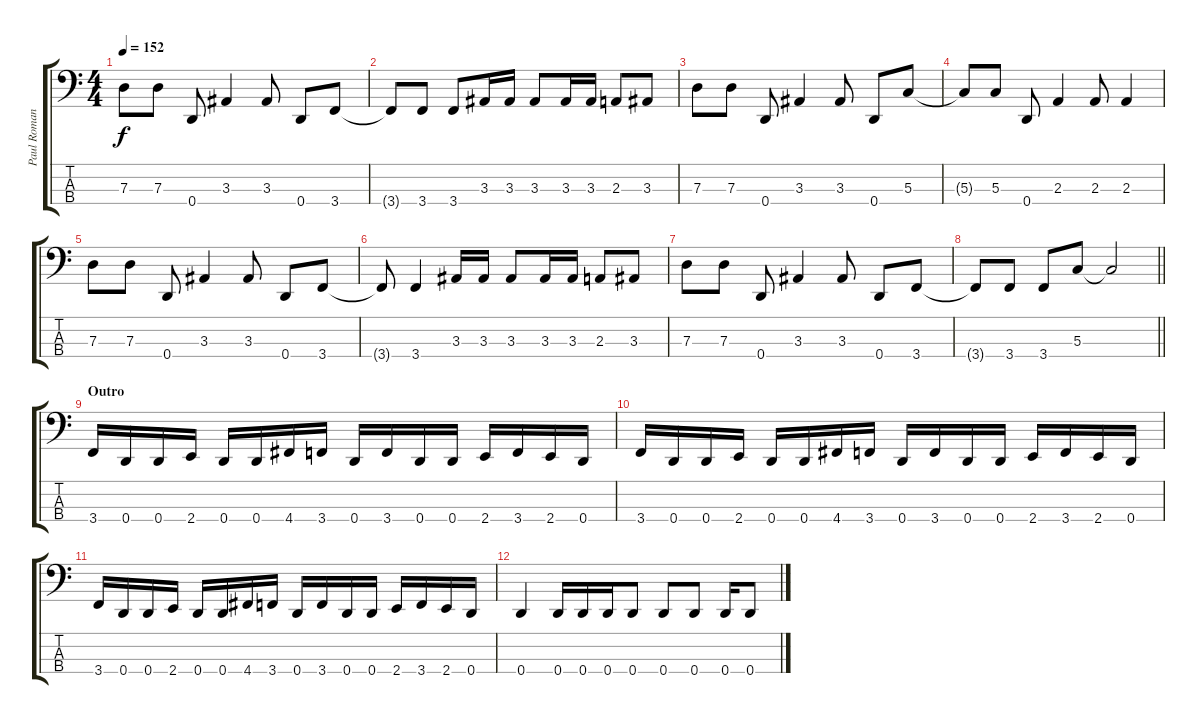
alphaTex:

\track ("Paul Romanko" "Paul Roman") {instrument electricbasspick}
\staff {score tabs}
\tuning (F2 C2 G1 D1) {hide}
\ts (4 4)
\tempo 152
\clef f4
\ks c
7.3.8{dy f} 7.3.8 0.4.8 3.3.4 3.3.8 0.4.8 3.4.8 |
3.4{t}.8 3.4.8 3.4.8 3.3.16 3.3.16 3.3.8 3.3.16 3.3.16 2.3.8 3.3.8 |
7.3.8 7.3.8 0.4.8 3.3.4 3.3.8 0.4.8 5.3.8 |
5.3{t}.8 5.3.8 0.4.8 2.3.4 2.3.8 2.3.4 |
7.3.8 7.3.8 0.4.8 3.3.4 3.3.8 0.4.8 3.4.8 |
3.4{t}.8 3.4.4 3.3.16 3.3.16 3.3.8 3.3.16 3.3.16 2.3.8 3.3.8 |
7.3.8 7.3.8 0.4.8 3.3.4 3.3.8 0.4.8 3.4.8 |
\barLineRight lightlight
3.4{t}.8 3.4.8 3.4.8 5.3.8 5.3{t}.2 |
\section ("" "Outro")
3.4.16 0.4.16 0.4.16 2.4.16 0.4.16 0.4.16 4.4.16 3.4.16 0.4.16 3.4.16 0.4.16 0.4.16 2.4.16 3.4.16 2.4.16 0.4.16 |
3.4.16 0.4.16 0.4.16 2.4.16 0.4.16 0.4.16 4.4.16 3.4.16 0.4.16 3.4.16 0.4.16 0.4.16 2.4.16 3.4.16 2.4.16 0.4.16 |
3.4.16 0.4.16 0.4.16 2.4.16 0.4.16 0.4.16 4.4.16 3.4.16 0.4.16 3.4.16 0.4.16 0.4.16 2.4.16 3.4.16 2.4.16 0.4.16 |
0.4.4 0.4.16 0.4.16 0.4.16 0.4.8 0.4.8 0.4.8 0.4.16 0.4.8
